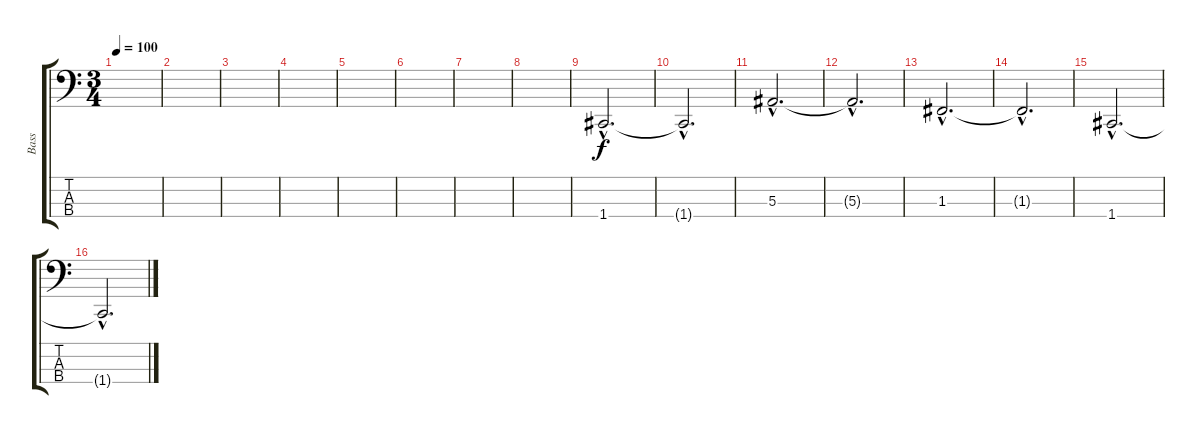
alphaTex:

\track ("Bass" "Bass") {instrument electricbasspick}
\staff {score tabs}
\tuning (Eb2 Bb1 F1 C1) {hide}
\ts (3 4)
\tempo 100
\clef f4
\ks c
|
|
|
|
|
|
|
|
1.4{hac}.2{d} |
1.4{hac t}.2{d} |
5.3{hac}.2{d} |
5.3{hac t}.2{d} |
1.3{hac}.2{d} |
1.3{hac t}.2{d} |
1.4{hac}.2{d} |
1.4{hac t}.2{d}
